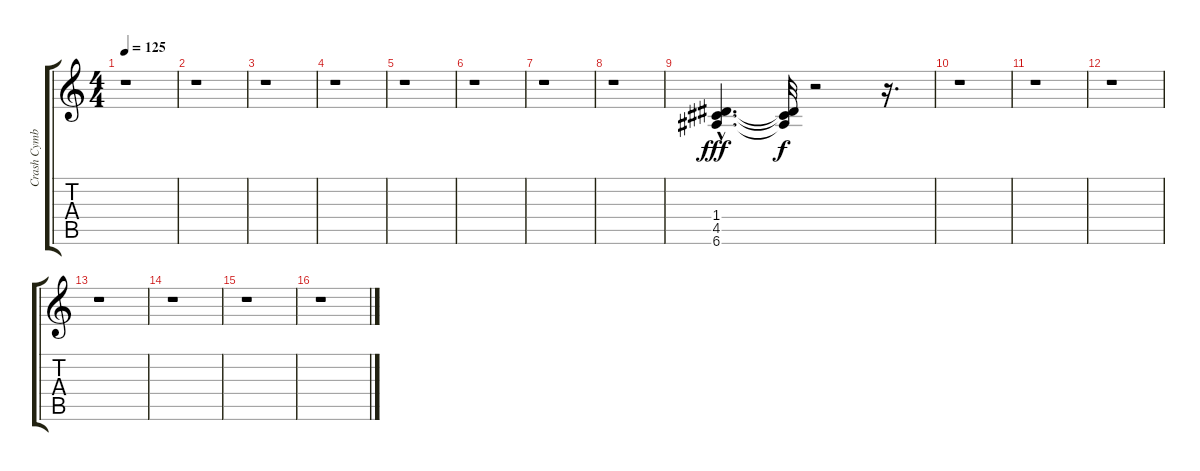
\track ("Crash Cymbal    " "Crash Cymb") {instrument acousticguitarsteel}
\staff {score tabs}
\tuning (E4 B3 G3 D3 A2 E2) {hide}
\ts (4 4)
\tempo 125
\clef g2
\ks c
r.1{dy fff instrument acousticguitarsteel} |
r.1 |
r.1 |
r.1 |
r.1 |
r.1 |
r.1 |
r.1 |
(1.4{hac} 4.5{hac} 6.6{hac}).4{d} (1.4{t} 4.5{t} 6.6{t}).32{dy f} r.2 r.16{d} |
r.1 |
r.1 |
r.1 |
r.1 |
r.1 |
r.1 |
r.1
